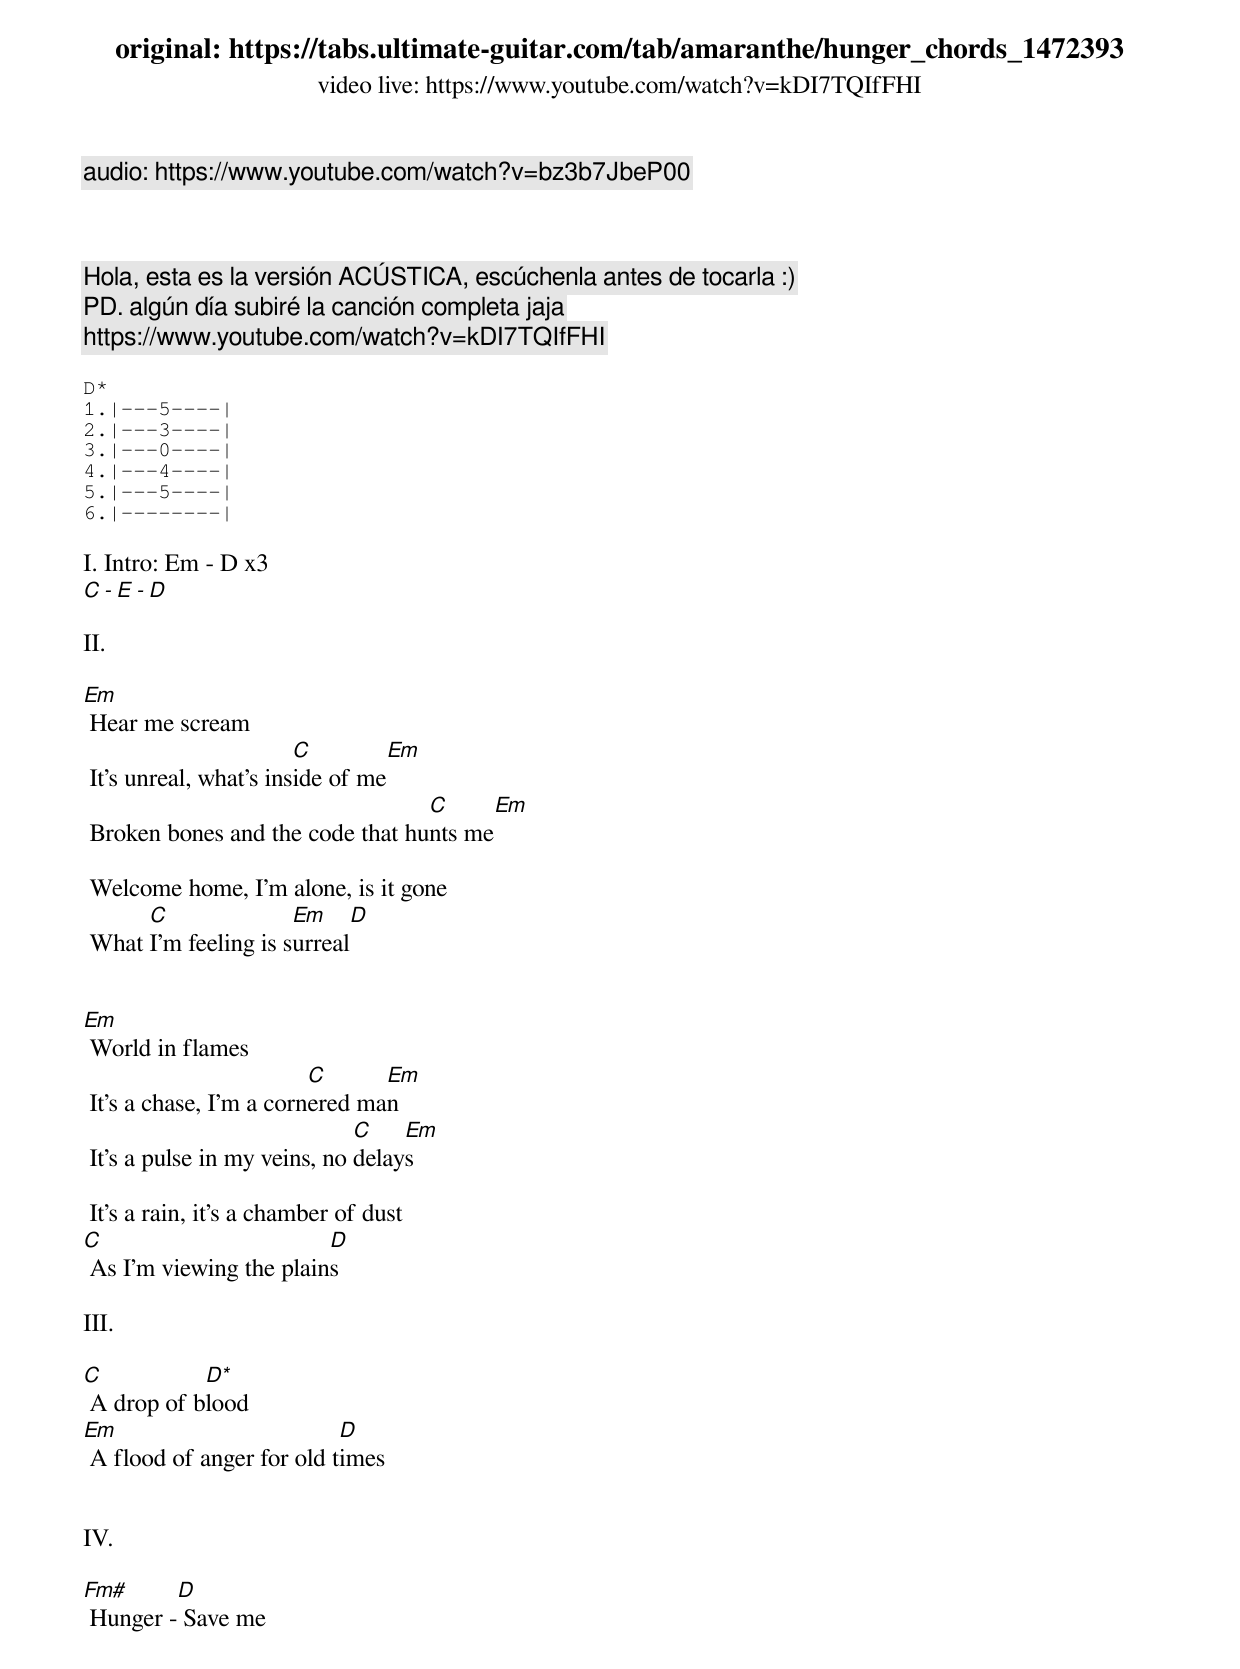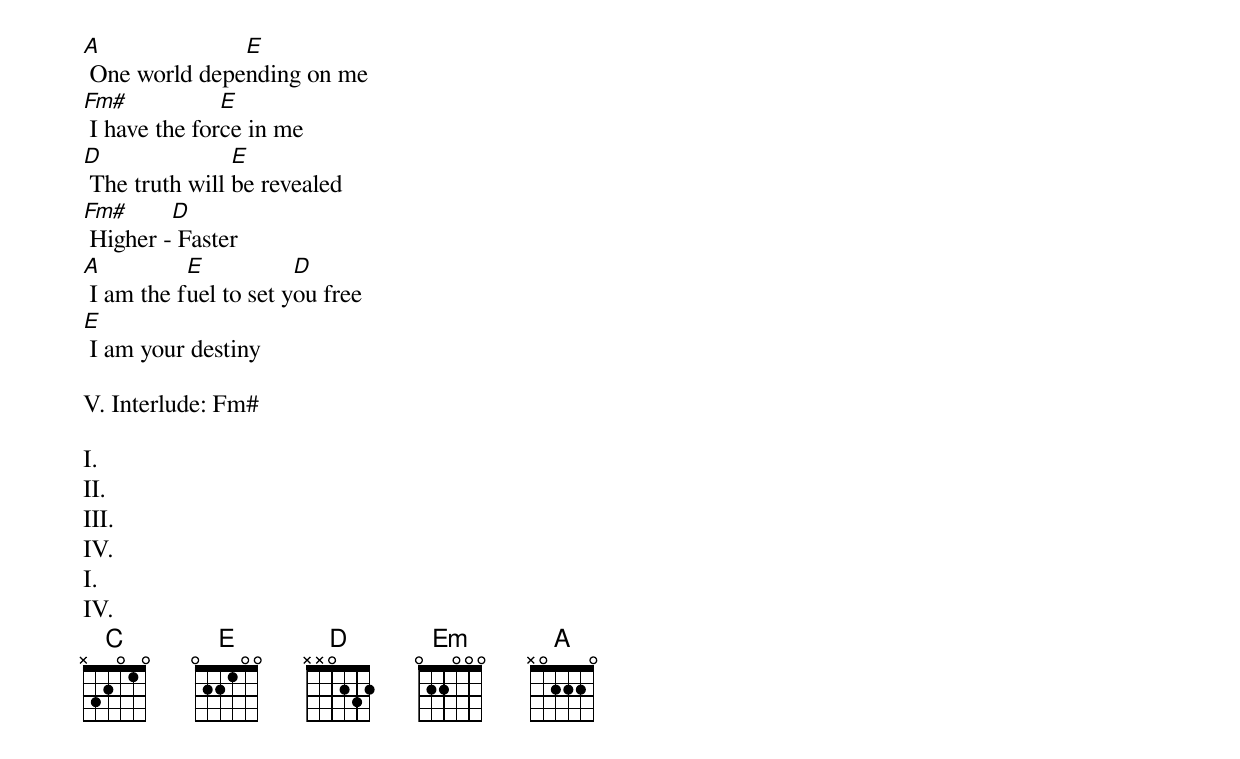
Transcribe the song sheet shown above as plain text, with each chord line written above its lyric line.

original: https://tabs.ultimate-guitar.com/tab/amaranthe/hunger_chords_1472393
video live: https://www.youtube.com/watch?v=kDI7TQIfFHI
audio: https://www.youtube.com/watch?v=bz3b7JbeP00



Hola, esta es la versión ACÚSTICA, escúchenla antes de tocarla :)
PD. algún día subiré la canción completa jaja
https://www.youtube.com/watch?v=kDI7TQIfFHI

D*
1.|---5----|
2.|---3----|
3.|---0----|
4.|---4----|
5.|---5----|
6.|--------|

I. Intro: Em - D x3
       C - E - D

II.

Em
 Hear me scream
                        C        Em
 It's unreal, what's inside of me
                                  C     Em
 Broken bones and the code that hunts me

 Welcome home, I'm alone, is it gone
      C               Em    D
 What I'm feeling is surreal


Em
 World in flames
                         C      Em
 It's a chase, I'm a cornered man
                              C    Em
 It's a pulse in my veins, no delays

 It's a rain, it's a chamber of dust
C                        D
 As I'm viewing the plains

III.

C           D*
 A drop of blood
Em                         D
 A flood of anger for old times


IV.

Fm#      D
 Hunger - Save me
A              E
 One world depending on me
Fm#            E
 I have the force in me
D               E
 The truth will be revealed
Fm#      D
 Higher - Faster
A          E           D
 I am the fuel to set you free
E
 I am your destiny

V. Interlude: Fm#

I.
II.
III.
IV.
I.
IV.
